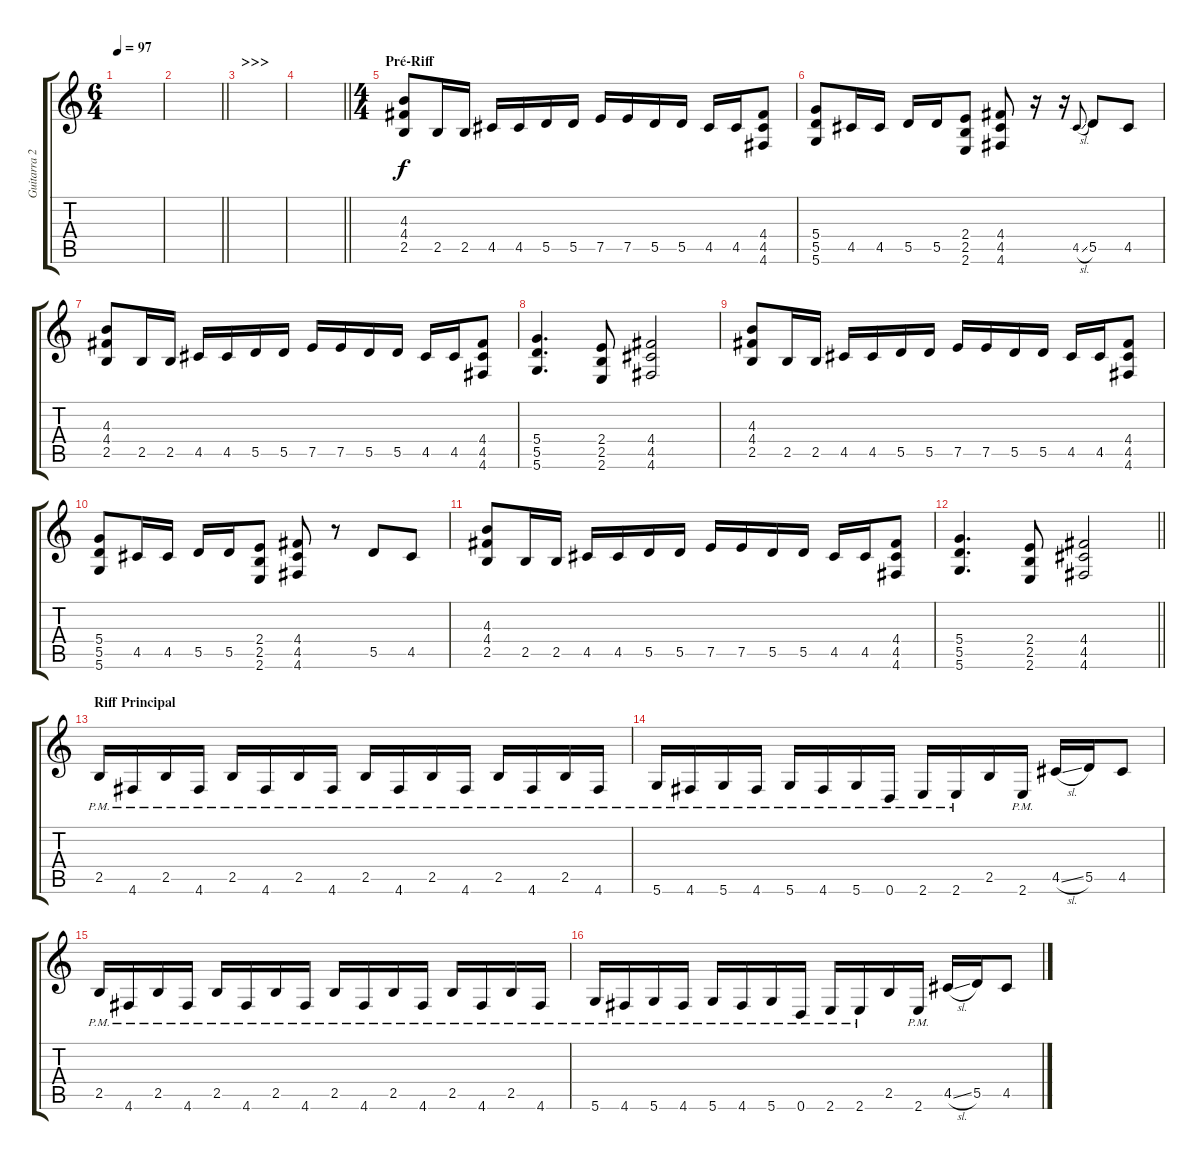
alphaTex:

\track ("Guitarra 2" "Guitarra 2") {instrument distortionguitar}
\staff {score tabs}
\tuning (E4 B3 G3 D3 A2 D2) {hide}
\ts (6 4)
\tempo 97
\clef g2
\ks c
|
\barLineRight lightlight
|
\section ("" ">>>")
|
\barLineRight lightlight
|
\ts (4 4)
\section ("" "Pré-Riff")
(4.3 4.4 2.5).8 2.5.16 2.5.16 4.5.16 4.5.16 5.5.16 5.5.16 7.5.16 7.5.16 5.5.16 5.5.16 4.5.16 4.5.16 (4.4 4.5 4.6).8 |
(5.4 5.5 5.6).8 4.5.16 4.5.16 5.5.16 5.5.16 (2.4 2.5 2.6).8 (4.4 4.5 4.6).8 r.16 r.16 4.5{sl}.8{gr onbeat} 5.5.8 4.5.8 |
(4.3 4.4 2.5).8 2.5.16 2.5.16 4.5.16 4.5.16 5.5.16 5.5.16 7.5.16 7.5.16 5.5.16 5.5.16 4.5.16 4.5.16 (4.4 4.5 4.6).8 |
(5.4 5.5 5.6).4{d} (2.4 2.5 2.6).8 (4.4 4.5 4.6).2 |
(4.3 4.4 2.5).8 2.5.16 2.5.16 4.5.16 4.5.16 5.5.16 5.5.16 7.5.16 7.5.16 5.5.16 5.5.16 4.5.16 4.5.16 (4.4 4.5 4.6).8 |
(5.4 5.5 5.6).8 4.5.16 4.5.16 5.5.16 5.5.16 (2.4 2.5 2.6).8 (4.4 4.5 4.6).8 r.8 5.5.8 4.5.8 |
(4.3 4.4 2.5).8 2.5.16 2.5.16 4.5.16 4.5.16 5.5.16 5.5.16 7.5.16 7.5.16 5.5.16 5.5.16 4.5.16 4.5.16 (4.4 4.5 4.6).8 |
\barLineRight lightlight
(5.4 5.5 5.6).4{d} (2.4 2.5 2.6).8 (4.4 4.5 4.6).2 |
\section ("" "Riff Principal")
2.5{pm}.16 4.6{pm}.16 2.5{pm}.16 4.6{pm}.16 2.5{pm}.16 4.6{pm}.16 2.5{pm}.16 4.6{pm}.16 2.5{pm}.16 4.6{pm}.16 2.5{pm}.16 4.6{pm}.16 2.5{pm}.16 4.6{pm}.16 2.5{pm}.16 4.6{pm}.16 |
5.6{pm}.16 4.6{pm}.16 5.6{pm}.16 4.6{pm}.16 5.6{pm}.16 4.6{pm}.16 5.6{pm}.16 0.6{pm}.16 2.6{pm}.16 2.6{pm}.16 2.5.16 2.6{pm}.16 4.5{sl}.16 5.5.16 4.5.8 |
2.5{pm}.16 4.6{pm}.16 2.5{pm}.16 4.6{pm}.16 2.5{pm}.16 4.6{pm}.16 2.5{pm}.16 4.6{pm}.16 2.5{pm}.16 4.6{pm}.16 2.5{pm}.16 4.6{pm}.16 2.5{pm}.16 4.6{pm}.16 2.5{pm}.16 4.6{pm}.16 |
5.6{pm}.16 4.6{pm}.16 5.6{pm}.16 4.6{pm}.16 5.6{pm}.16 4.6{pm}.16 5.6{pm}.16 0.6{pm}.16 2.6{pm}.16 2.6{pm}.16 2.5.16 2.6{pm}.16 4.5{sl}.16 5.5.16 4.5.8
